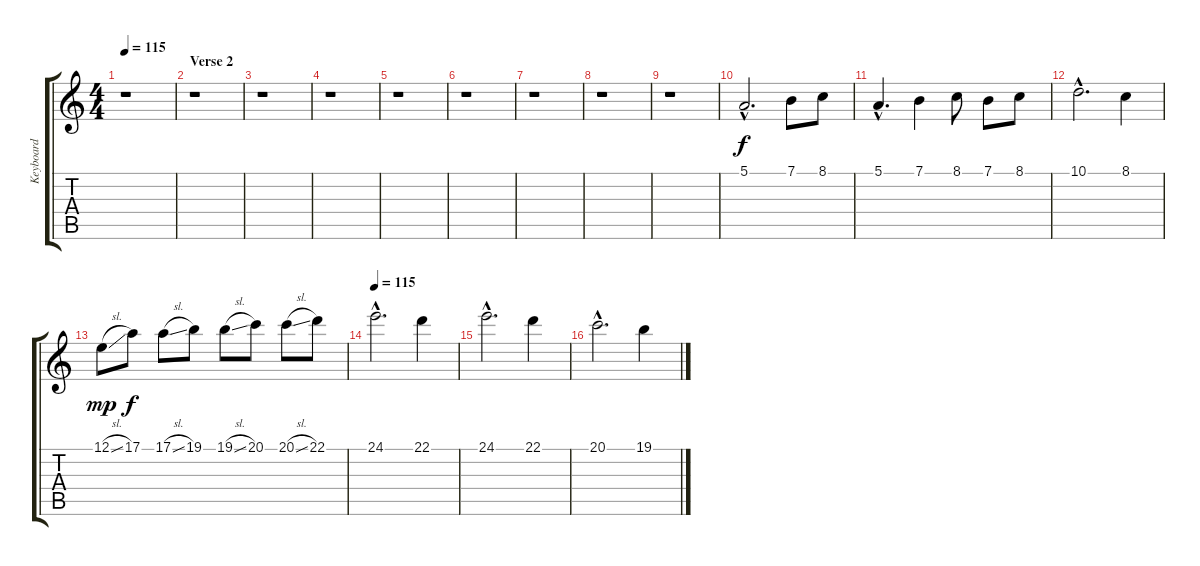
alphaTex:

\track ("Keyboard" "Keyboard") {instrument drawbarorgan}
\staff {score tabs}
\tuning (E4 B3 G3 D3 A2 E2) {hide}
\ts (4 4)
\tempo 115
\clef g2
\ks c
r.1{dy f} |
\section ("" "Verse 2")
r.1 |
r.1 |
r.1 |
r.1 |
r.1 |
r.1 |
r.1 |
r.1 |
5.1{hac}.2{d} 7.1.8 8.1.8 |
5.1{hac}.4{d} 7.1.4 8.1.8 7.1.8 8.1.8 |
10.1{hac}.2{d} 8.1.4 |
12.1{sl}.8{dy mp} 17.1.8{dy f} 17.1{sl}.8 19.1.8 19.1{sl}.8 20.1.8 20.1{sl}.8 22.1.8 |
\tempo 115
24.1{hac}.2{d} 22.1.4 |
24.1{hac}.2{d} 22.1.4 |
20.1{hac}.2{d} 19.1.4
